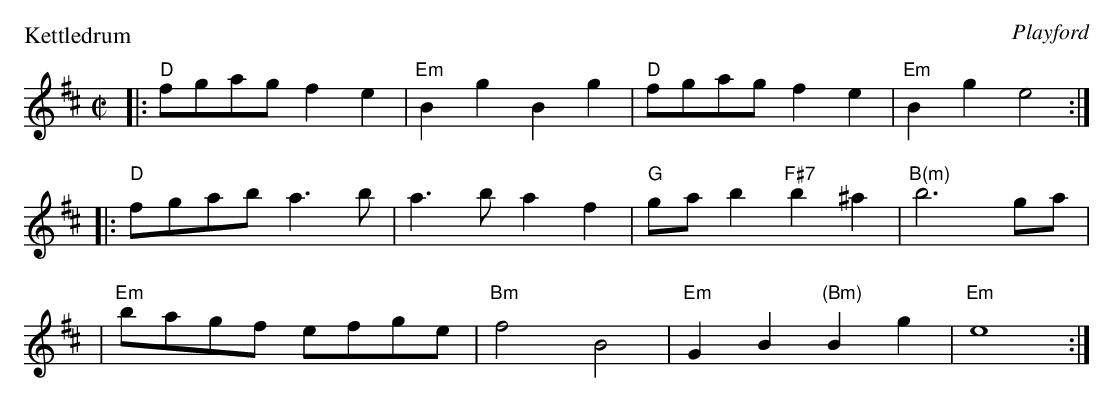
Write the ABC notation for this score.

X:1
P: Kettledrum
O: Playford
M: C|
L: 1/8
K: Edor
|: "D"fgag f2e2 | "Em"B2g2 B2g2 | "D"fgag f2e2 | "Em"B2g2 e4 :|
|: "D"fgab a3b | a3b a2f2 | "G"gab2 "F#7"b2^a2 | "B(m)"b6 ga |
|  "Em"bagf efge | "Bm"f4 B4 | "Em"G2B2 "(Bm)"B2g2 | "Em"e8 :|
